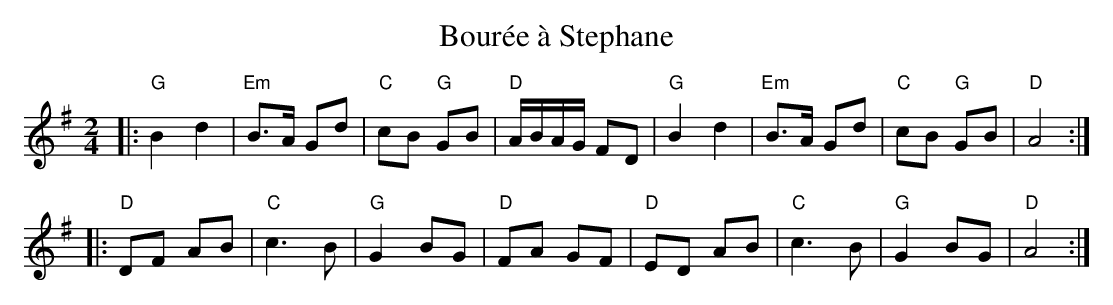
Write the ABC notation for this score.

X:1
T: Bour\'ee \`a Stephane
M: 2/4
L: 1/8
K: G
|:\
"G"B2 d2 | "Em"B>A Gd | "C"cB "G"GB | "D"A/B/A/G/ FD |\
"G"B2 d2 | "Em"B>A Gd | "C"cB "G"GB | "D"A4 :|
|:\
"D"DF AB | "C"c3 B | "G"G2 BG | "D"FA GF |\
"D"ED AB | "C"c3 B | "G"G2 BG | "D"A4 :|
